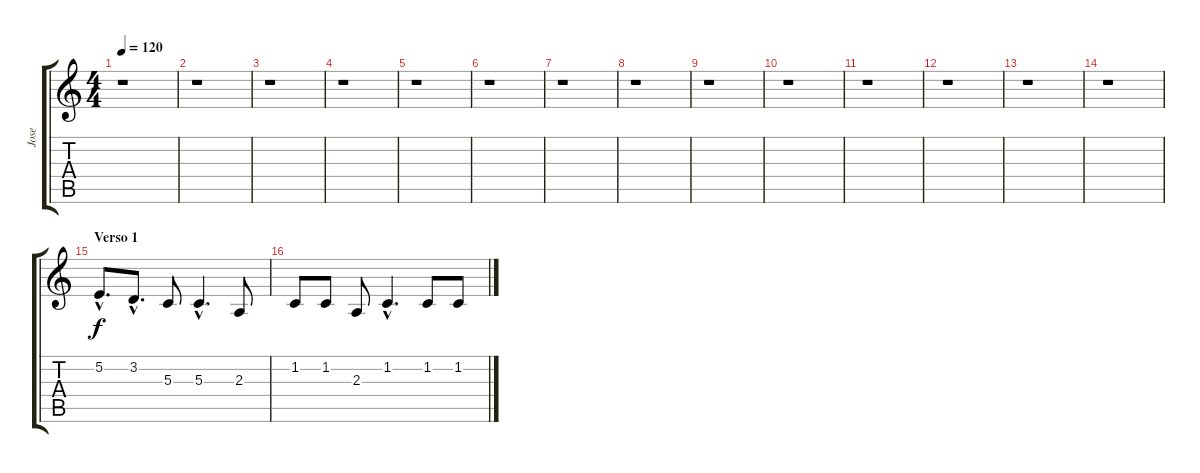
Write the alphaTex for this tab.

\track ("Jose" "Jose") {instrument altosax}
\staff {score tabs}
\tuning (E4 B3 G3 D3 A2 E2) {hide}
\ts (4 4)
\tempo 120
\clef g2
\ks c
r.1{dy f} |
r.1 |
r.1 |
r.1 |
r.1 |
r.1 |
r.1 |
r.1 |
r.1 |
r.1 |
r.1 |
r.1 |
r.1 |
r.1 |
\section ("" "Verso 1")
5.2{hac}.8{d} 3.2{hac}.8{d} 5.3.8 5.3{hac}.4{d} 2.3.8 |
1.2.8 1.2.8 2.3.8 1.2{hac}.4{d} 1.2.8 1.2.8
